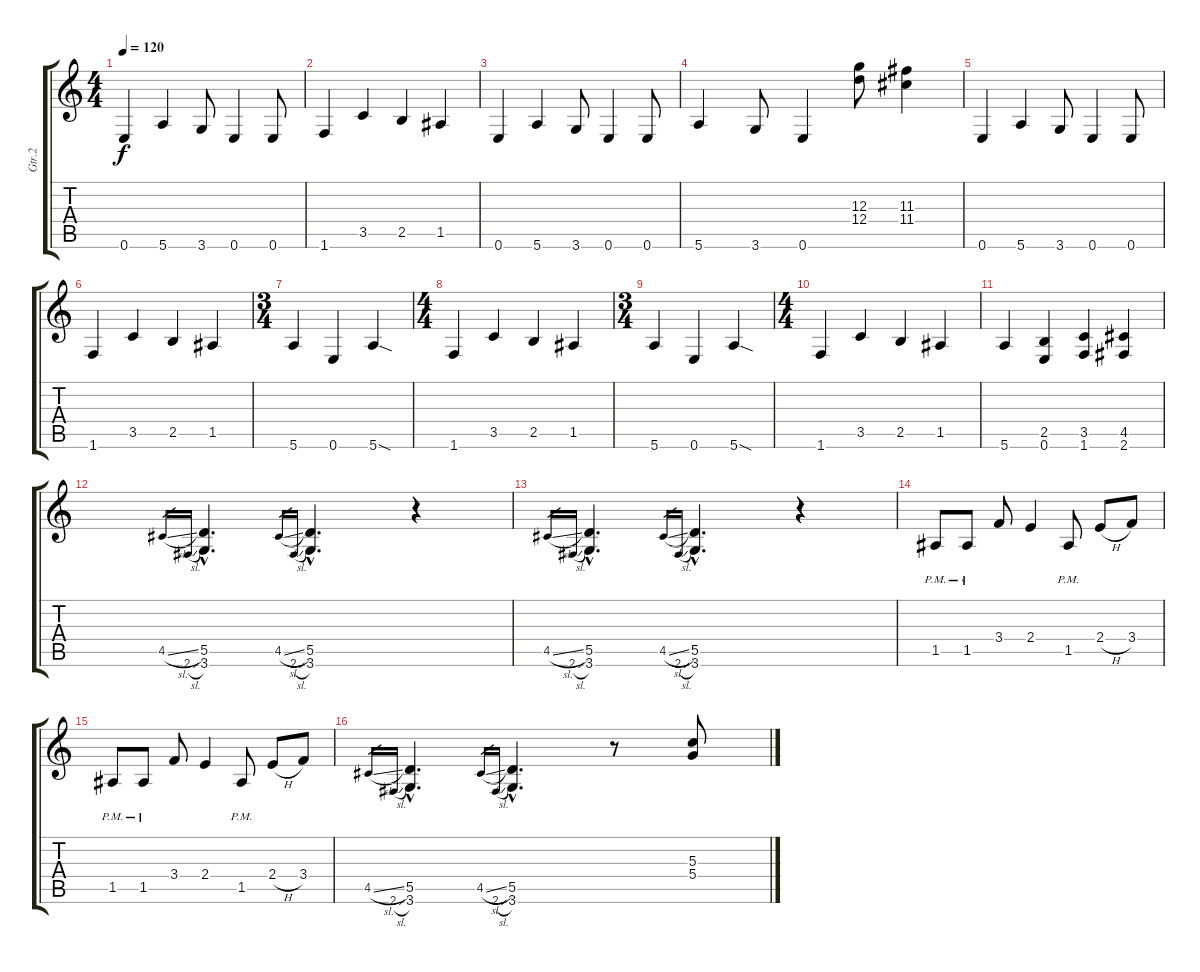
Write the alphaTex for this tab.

\track ("Gtr.2" "Gtr.2") {instrument overdrivenguitar}
\staff {score tabs}
\tuning (E4 B3 G3 D3 A2 E2) {hide}
\ts (4 4)
\tempo 120
\clef g2
\ks c
0.6.4{dy f} 5.6.4 3.6.8 0.6.4 0.6.8 |
1.6.4 3.5.4 2.5.4 1.5.4 |
0.6.4 5.6.4 3.6.8 0.6.4 0.6.8 |
5.6.4 3.6.8 0.6.4 (12.3 12.4).8 (11.3 11.4).4 |
0.6.4 5.6.4 3.6.8 0.6.4 0.6.8 |
1.6.4 3.5.4 2.5.4 1.5.4 |
\ts (3 4)
5.6.4 0.6.4 5.6{sod}.4 |
\ts (4 4)
1.6.4 3.5.4 2.5.4 1.5.4 |
\ts (3 4)
5.6.4 0.6.4 5.6{sod}.4 |
\ts (4 4)
1.6.4 3.5.4 2.5.4 1.5.4 |
5.6.4 (2.5 0.6).4 (3.5 1.6).4 (4.5 2.6).4 |
4.5{sl}.16{gr} 2.6{sl}.16{gr} (5.5{hac} 3.6{hac}).4{d} 4.5{sl}.16{gr} 2.6{sl}.16{gr} (5.5{hac} 3.6{hac}).4{d} r.4 |
4.5{sl}.16{gr} 2.6{sl}.16{gr} (5.5{hac} 3.6{hac}).4{d volume 16} 4.5{sl}.16{gr} 2.6{sl}.16{gr} (5.5{hac} 3.6{hac}).4{d} r.4 |
1.5{pm}.8 1.5{pm}.8 3.4.8 2.4.4 1.5{pm}.8 2.4{h}.8 3.4.8 |
1.5{pm}.8 1.5{pm}.8 3.4.8 2.4.4 1.5{pm}.8 2.4{h}.8 3.4.8 |
4.5{sl}.16{gr} 2.6{sl}.16{gr} (5.5{hac} 3.6{hac}).4{d} 4.5{sl}.16{gr} 2.6{sl}.16{gr} (5.5{hac} 3.6{hac}).4{d} r.8 (5.3 5.4).8
